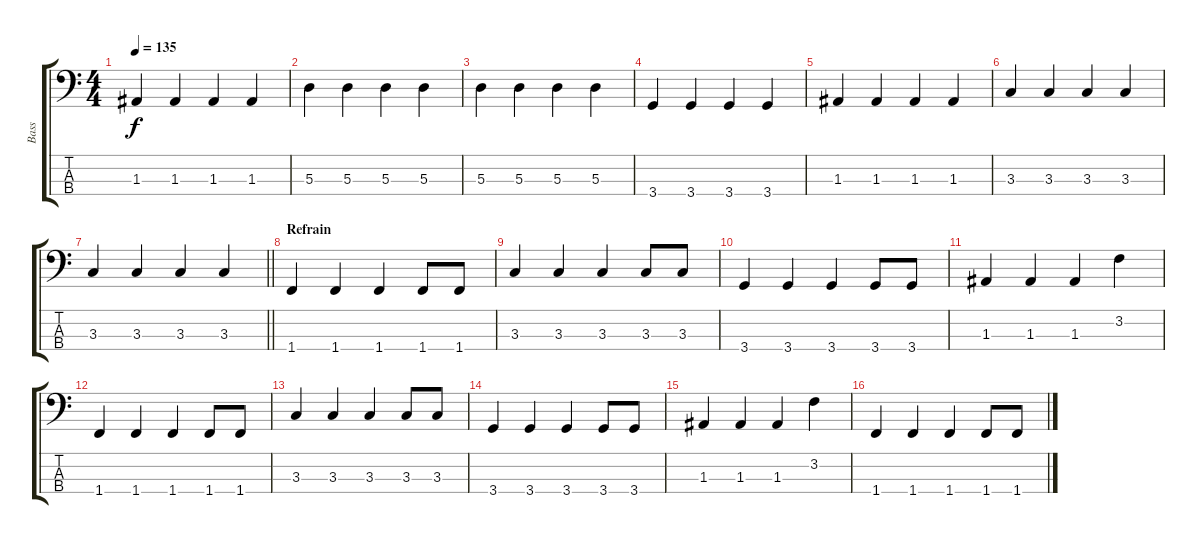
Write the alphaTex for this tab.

\track ("Bass" "Bass") {instrument electricbassfinger}
\staff {score tabs}
\tuning (G2 D2 A1 E1) {hide}
\ts (4 4)
\tempo 135
\clef f4
\ks c
1.3.4{dy f} 1.3.4 1.3.4 1.3.4 |
5.3.4 5.3.4 5.3.4 5.3.4 |
5.3.4 5.3.4 5.3.4 5.3.4 |
3.4.4 3.4.4 3.4.4 3.4.4 |
1.3.4 1.3.4 1.3.4 1.3.4 |
3.3.4 3.3.4 3.3.4 3.3.4 |
\barLineRight lightlight
3.3.4 3.3.4 3.3.4 3.3.4 |
\section ("" "Refrain")
1.4.4 1.4.4 1.4.4 1.4.8 1.4.8 |
3.3.4 3.3.4 3.3.4 3.3.8 3.3.8 |
3.4.4 3.4.4 3.4.4 3.4.8 3.4.8 |
1.3.4 1.3.4 1.3.4 3.2.4 |
1.4.4 1.4.4 1.4.4 1.4.8 1.4.8 |
3.3.4 3.3.4 3.3.4 3.3.8 3.3.8 |
3.4.4 3.4.4 3.4.4 3.4.8 3.4.8 |
1.3.4 1.3.4 1.3.4 3.2.4 |
1.4.4 1.4.4 1.4.4 1.4.8 1.4.8
